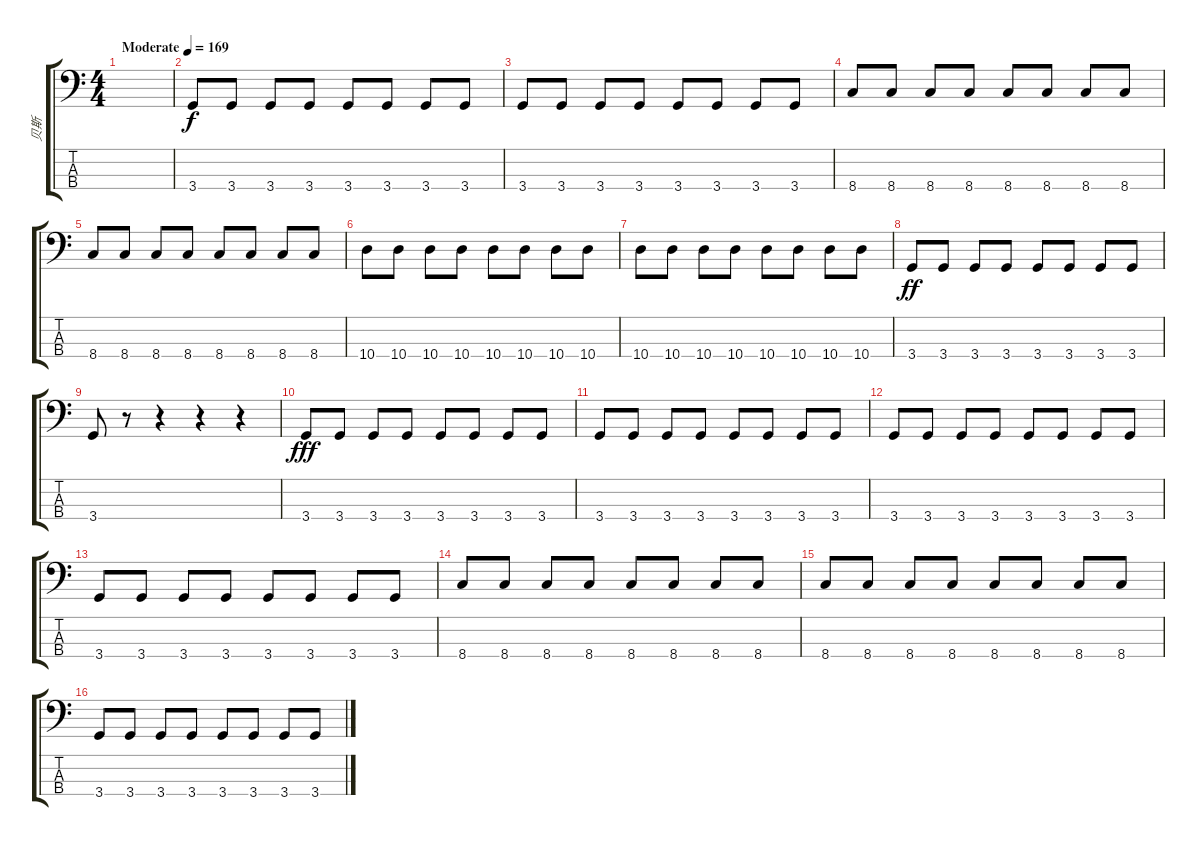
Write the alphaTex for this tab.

\track ("贝斯" "贝斯") {mute instrument electricbassfinger}
\staff {score tabs}
\tuning (G2 D2 A1 E1) {hide}
\ts (4 4)
\tempo (169 "Moderate")
\clef f4
\ks c
|
3.4.8 3.4.8 3.4.8 3.4.8 3.4.8 3.4.8 3.4.8 3.4.8 |
3.4.8 3.4.8 3.4.8 3.4.8 3.4.8 3.4.8 3.4.8 3.4.8 |
8.4.8 8.4.8 8.4.8 8.4.8 8.4.8 8.4.8 8.4.8 8.4.8 |
8.4.8 8.4.8 8.4.8 8.4.8 8.4.8 8.4.8 8.4.8 8.4.8 |
10.4.8 10.4.8 10.4.8 10.4.8 10.4.8 10.4.8 10.4.8 10.4.8 |
10.4.8 10.4.8 10.4.8 10.4.8 10.4.8 10.4.8 10.4.8 10.4.8 |
3.4.8{dy ff} 3.4.8 3.4.8 3.4.8 3.4.8 3.4.8 3.4.8 3.4.8 |
3.4.8 r.8 r.4 r.4 r.4 |
3.4.8{dy fff} 3.4.8 3.4.8 3.4.8 3.4.8 3.4.8 3.4.8 3.4.8 |
3.4.8 3.4.8 3.4.8 3.4.8 3.4.8 3.4.8 3.4.8 3.4.8 |
3.4.8 3.4.8 3.4.8 3.4.8 3.4.8 3.4.8 3.4.8 3.4.8 |
3.4.8 3.4.8 3.4.8 3.4.8 3.4.8 3.4.8 3.4.8 3.4.8 |
8.4.8 8.4.8 8.4.8 8.4.8 8.4.8 8.4.8 8.4.8 8.4.8 |
8.4.8 8.4.8 8.4.8 8.4.8 8.4.8 8.4.8 8.4.8 8.4.8 |
3.4.8 3.4.8 3.4.8 3.4.8 3.4.8 3.4.8 3.4.8 3.4.8
